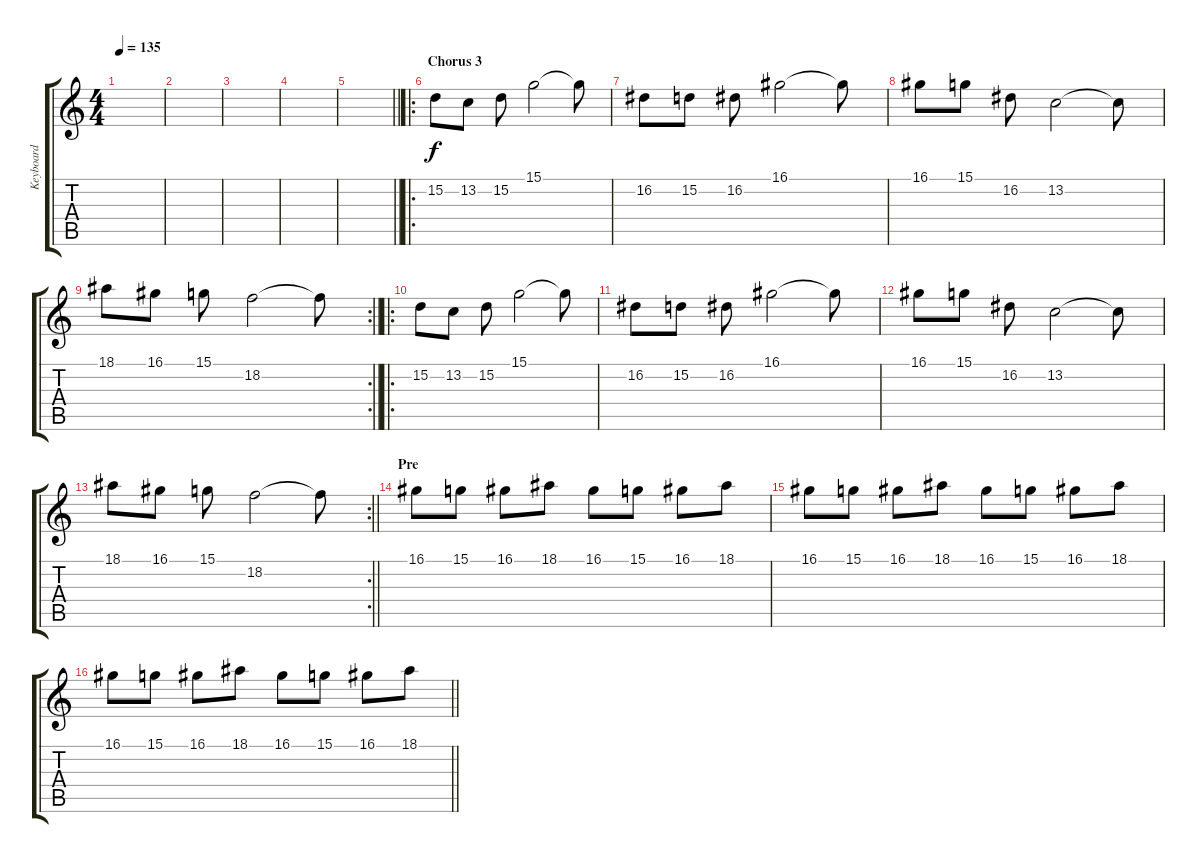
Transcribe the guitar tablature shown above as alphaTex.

\track ("Keyboard" "Keyboard") {instrument lead1square}
\staff {score tabs}
\tuning (E4 B3 G3 D3 A2 E2) {hide}
\ts (4 4)
\tempo 135
\clef g2
\ks c
|
|
|
|
\barLineRight lightlight
|
\ro
\section ("" "Chorus 3")
15.2.8 13.2.8 15.2.8 15.1.2 15.1{t}.8 |
16.2.8 15.2.8 16.2.8 16.1.2 16.1{t}.8 |
16.1.8 15.1.8 16.2.8 13.2.2 13.2{t}.8 |
\rc 2
\barLineRight lightlight
18.1.8 16.1.8 15.1.8 18.2.2 18.2{t}.8 |
\ro
15.2.8 13.2.8 15.2.8 15.1.2 15.1{t}.8 |
16.2.8 15.2.8 16.2.8 16.1.2 16.1{t}.8 |
16.1.8 15.1.8 16.2.8 13.2.2 13.2{t}.8 |
\rc 2
\barLineRight lightlight
18.1.8 16.1.8 15.1.8 18.2.2 18.2{t}.8 |
\section ("" "Pre")
16.1.8 15.1.8 16.1.8 18.1.8 16.1.8 15.1.8 16.1.8 18.1.8 |
16.1.8 15.1.8 16.1.8 18.1.8 16.1.8 15.1.8 16.1.8 18.1.8 |
\barLineRight lightlight
16.1.8 15.1.8 16.1.8 18.1.8 16.1.8 15.1.8 16.1.8 18.1.8
